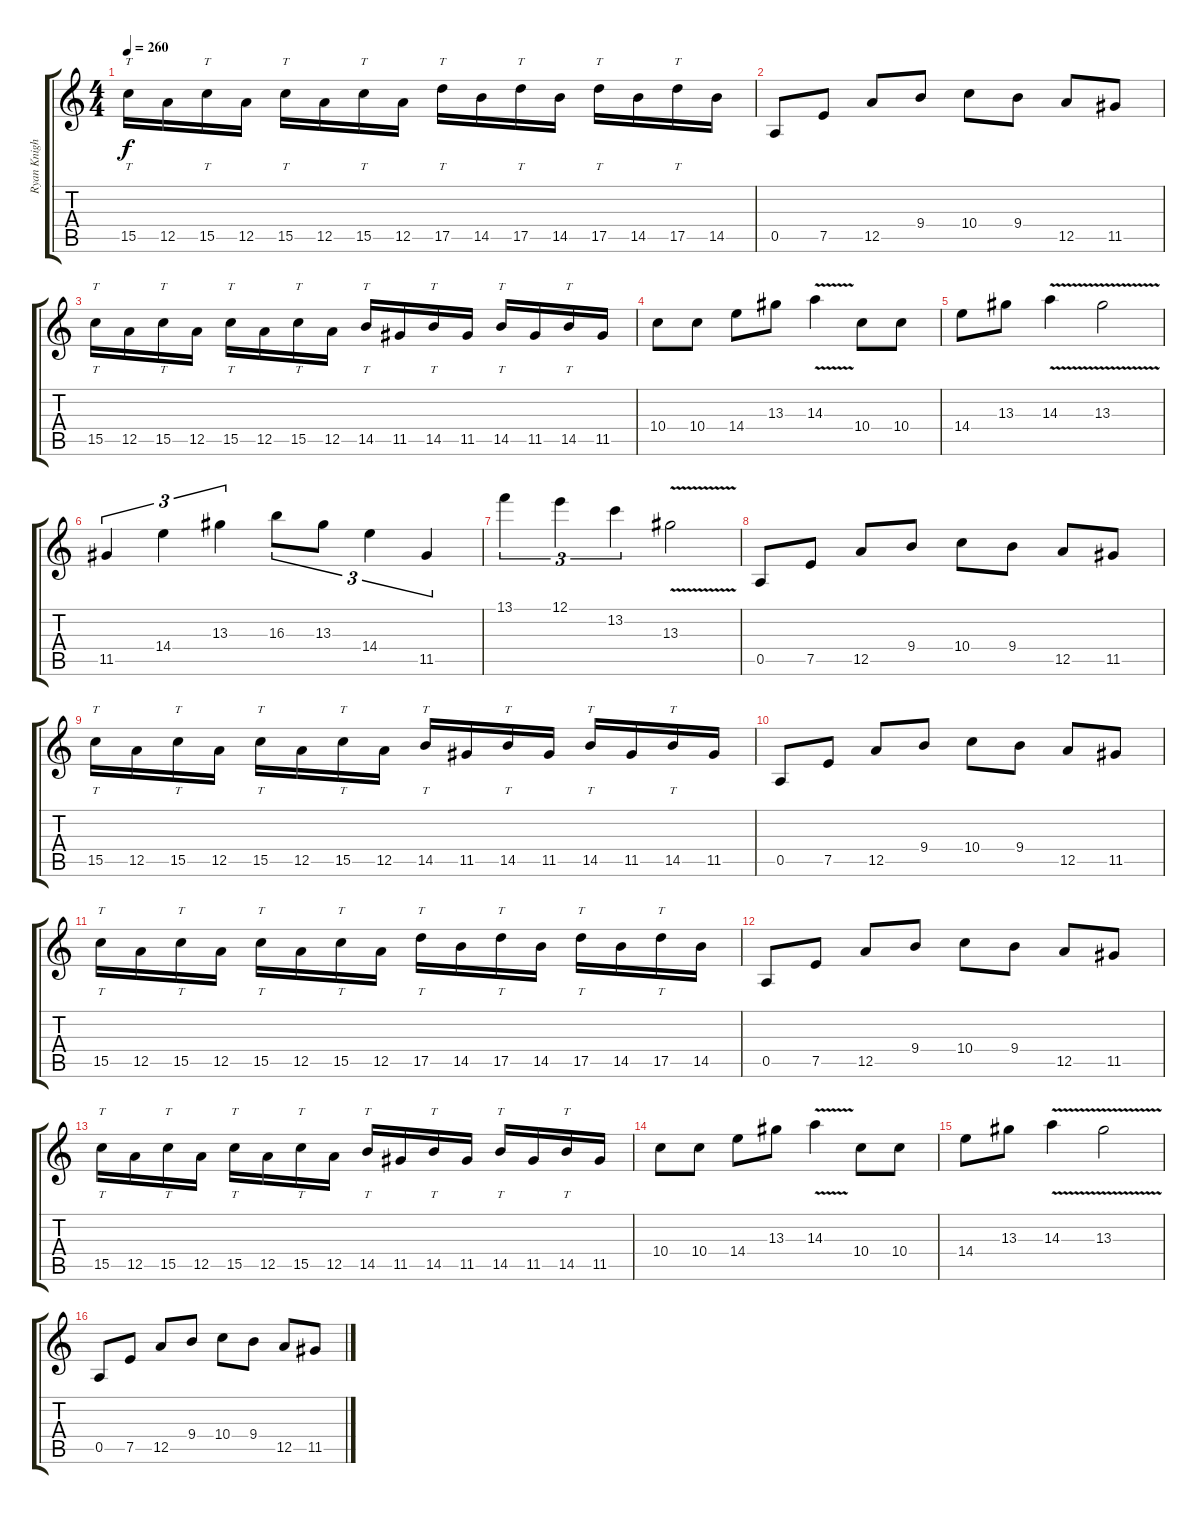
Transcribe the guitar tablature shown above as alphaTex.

\track ("Ryan Knight Rhythm" "Ryan Knigh") {instrument distortionguitar}
\staff {score tabs}
\tuning (E4 B3 G3 D3 A2 E2) {hide}
\ts (4 4)
\tempo 260
\clef g2
\ks c
15.5.16{tt dy f} 12.5.16 15.5.16{tt} 12.5.16 15.5.16{tt} 12.5.16 15.5.16{tt} 12.5.16 17.5.16{tt} 14.5.16 17.5.16{tt} 14.5.16 17.5.16{tt} 14.5.16 17.5.16{tt} 14.5.16 |
0.5.8 7.5.8 12.5.8 9.4.8 10.4.8 9.4.8 12.5.8 11.5.8 |
15.5.16{tt} 12.5.16 15.5.16{tt} 12.5.16 15.5.16{tt} 12.5.16 15.5.16{tt} 12.5.16 14.5.16{tt} 11.5.16 14.5.16{tt} 11.5.16 14.5.16{tt} 11.5.16 14.5.16{tt} 11.5.16 |
10.4.8 10.4.8 14.4.8 13.3.8 14.3{v}.4 10.4.8 10.4.8 |
14.4.8 13.3.8 14.3{v}.4 13.3{v}.2 |
11.5.4{tu (3 2)} 14.4.4{tu (3 2)} 13.3.4{tu (3 2)} 16.3.8{tu (3 2)} 13.3.8{tu (3 2)} 14.4.4{tu (3 2)} 11.5.4{tu (3 2)} |
13.1.4{tu (3 2)} 12.1.4{tu (3 2)} 13.2.4{tu (3 2)} 13.3{v}.2 |
0.5.8 7.5.8 12.5.8 9.4.8 10.4.8 9.4.8 12.5.8 11.5.8 |
15.5.16{tt} 12.5.16 15.5.16{tt} 12.5.16 15.5.16{tt} 12.5.16 15.5.16{tt} 12.5.16 14.5.16{tt} 11.5.16 14.5.16{tt} 11.5.16 14.5.16{tt} 11.5.16 14.5.16{tt} 11.5.16 |
0.5.8 7.5.8 12.5.8 9.4.8 10.4.8 9.4.8 12.5.8 11.5.8 |
15.5.16{tt} 12.5.16 15.5.16{tt} 12.5.16 15.5.16{tt} 12.5.16 15.5.16{tt} 12.5.16 17.5.16{tt} 14.5.16 17.5.16{tt} 14.5.16 17.5.16{tt} 14.5.16 17.5.16{tt} 14.5.16 |
0.5.8 7.5.8 12.5.8 9.4.8 10.4.8 9.4.8 12.5.8 11.5.8 |
15.5.16{tt} 12.5.16 15.5.16{tt} 12.5.16 15.5.16{tt} 12.5.16 15.5.16{tt} 12.5.16 14.5.16{tt} 11.5.16 14.5.16{tt} 11.5.16 14.5.16{tt} 11.5.16 14.5.16{tt} 11.5.16 |
10.4.8 10.4.8 14.4.8 13.3.8 14.3{v}.4 10.4.8 10.4.8 |
14.4.8 13.3.8 14.3{v}.4 13.3{v}.2 |
0.5.8 7.5.8 12.5.8 9.4.8 10.4.8 9.4.8 12.5.8 11.5.8
